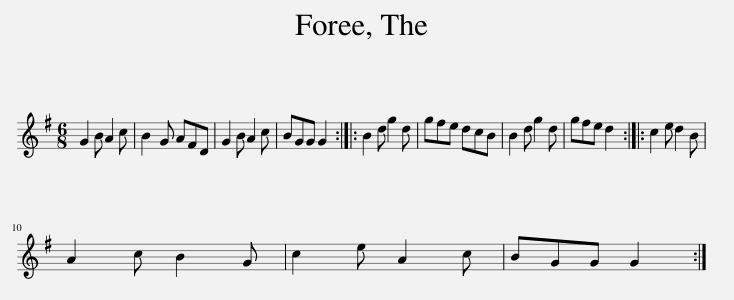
X:1
L:1/8
M:6/8
I:linebreak $
K:G
V:1 treble
V:1
 G2 B A2 c | B2 G AFD | G2 B A2 c | BGG G2 :: B2 d g2 d | %5
 gfe dcB | B2 d g2 d | gfe d2 :: c2 e d2 B |$ A2 c B2 G | %10
 c2 e A2 c | BGG G2 :| %12
